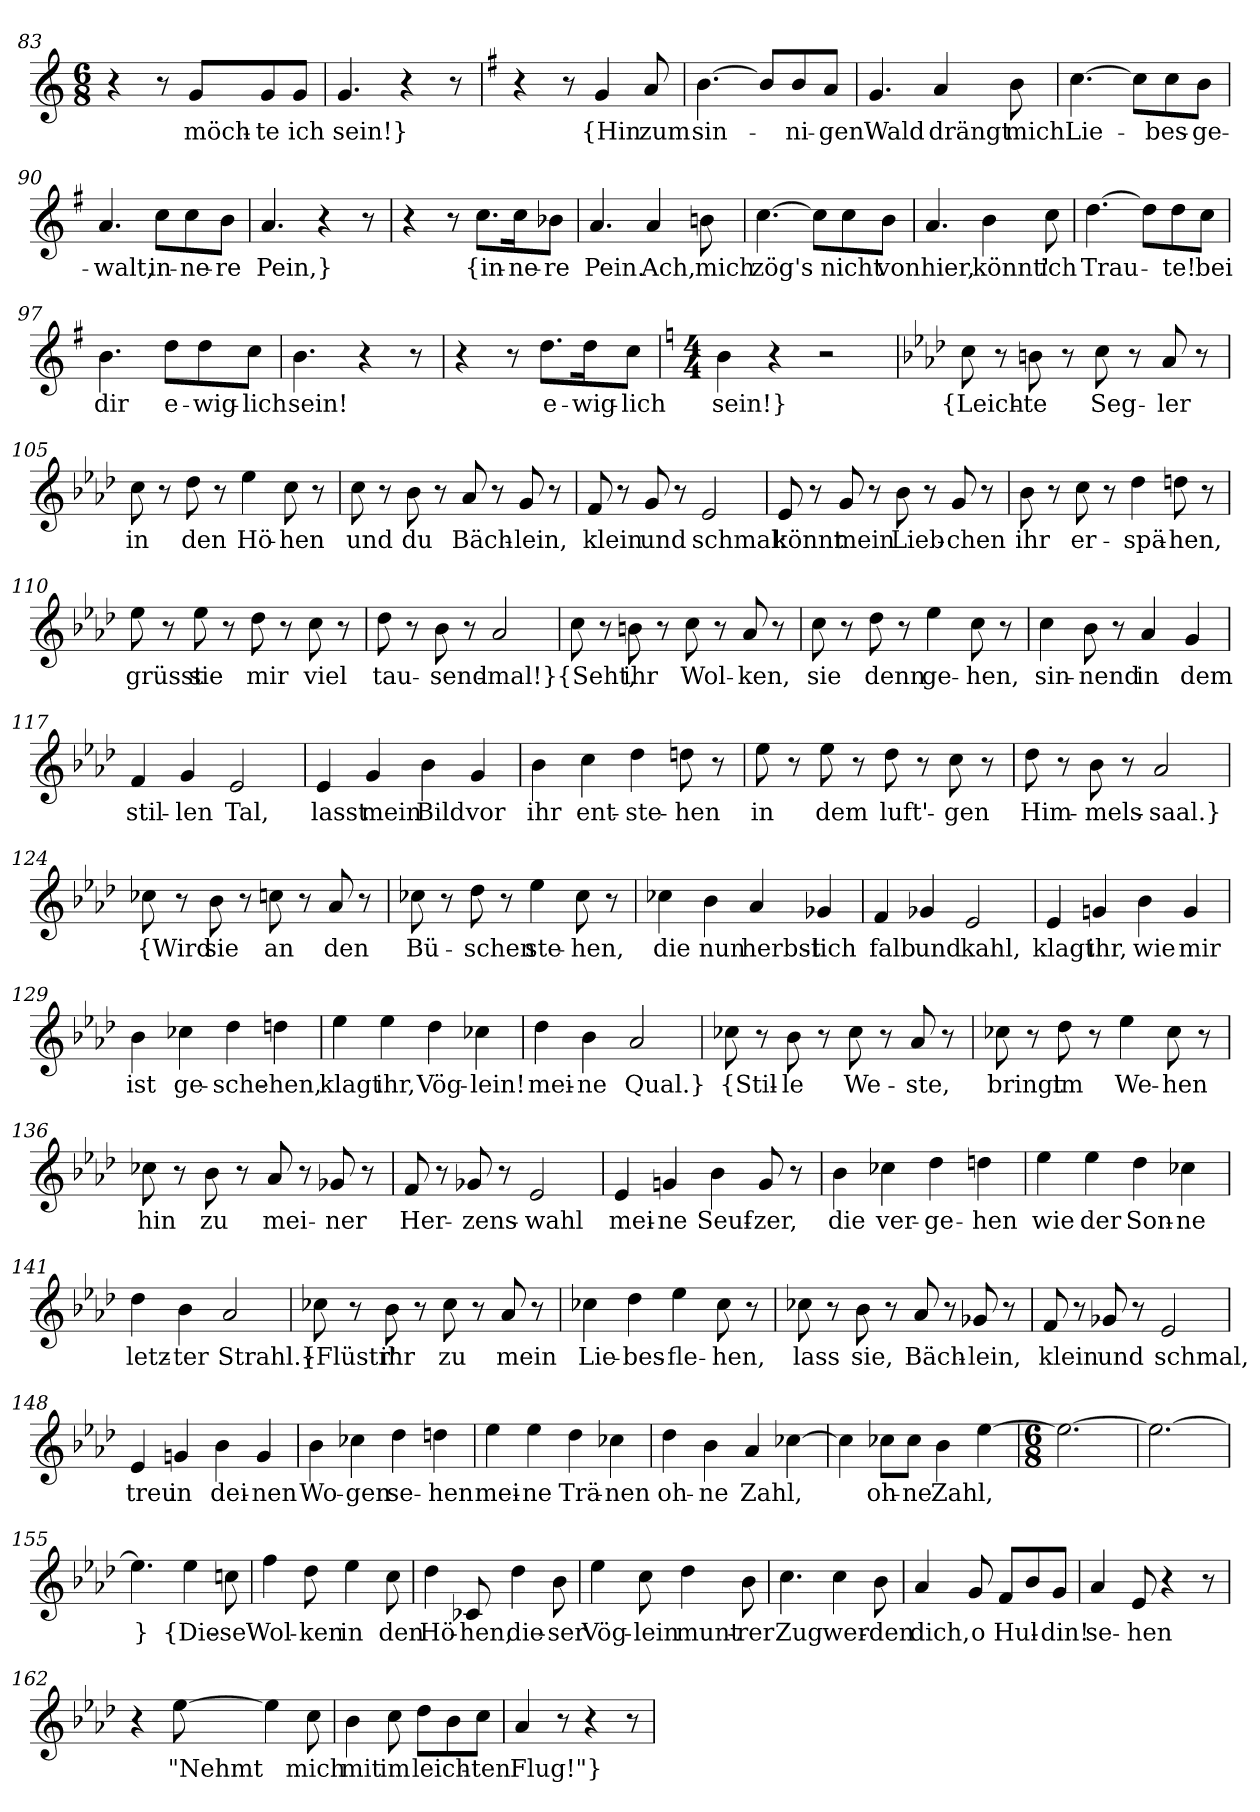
**kern	**text
*part1	*part1
*staff1	*staff1
*clefG2	*
*k[]	*
*M6/8	*
=83	=83
4r	.
8r	.
8g/L	möch-
8g/	-te
8g/J	ich
=84	=84
4.g	sein!}
4r	.
8r	.
=86	=86
*k[f#]	*
4r	.
8r	.
4g	{Hin
8a	zum
=87	=87
[4.b	sin-
8b/L]	.
8b/	-ni-
8a/J	-gen
=88	=88
4.g	Wald
4a	drängt
8b	mich
=89	=89
[4.cc	Lie-
8cc\L]	.
8cc\	-bes-
8b\J	-ge-
=90	=90
4.a	-walt,
8cc\L	in-
8cc\	-ne-
8b\J	-re
=91	=91
4.a	Pein,}
4r	.
8r	.
=92	=92
4r	.
8r	.
8.cc\L	{in-
16cc\K	-ne-
8b-X\J	-re
=93	=93
4.a	Pein.
4a	Ach,
8bn	mich
=94	=94
[4.cc	zög's
8cc\L]	.
8cc\	nicht
8b\J	von
=95	=95
4.a	hier,
4b	könnt'
8cc	ich
=96	=96
[4.dd	Trau-
8dd\L]	.
8dd\	-te!
8cc\J	bei
=97	=97
4.b	dir
8dd\L	e-
8dd\	-wig-
8cc\J	-lich
=98	=98
4.b	sein!
4r	.
8r	.
=99	=99
4r	.
8r	.
8.dd\L	e-
16dd\K	-wig-
8cc\J	-lich
=100	=100
*k[]	*
*M4/4	*
4b	-sein!}
4r	.
2r	.
=104	=104
*k[b-e-a-d-]	*
8cc	{Leich-
8r	.
8bn	-te
8r	.
8cc	Seg-
8r	.
8a-	-ler
8r	.
=105	=105
8cc	in
8r	.
8dd-	den
8r	.
4ee-	Hö-
8cc	-hen
8r	.
=106	=106
8cc	und
8r	.
8b-	du
8r	.
8a-	Bäch-
8r	.
8g	-lein,
8r	.
=107	=107
8f	klein
8r	.
8g	und
8r	.
2e-	schmal:
=108	=108
8e-	könnt
8r	.
8g	mein
8r	.
8b-	Lieb-
8r	.
8g	-chen
8r	.
=109	=109
8b-	ihr
8r	.
8cc	er-
8r	.
4dd-	-spä-
8ddn	-hen,
8r	.
=110	=110
8ee-	grüsst
8r	.
8ee-	sie
8r	.
8dd-	mir
8r	.
8cc	viel
8r	.
=111	=111
8dd-	tau-
8r	.
8b-	-send-
8r	.
2a-	-mal!}
=114	=114
8cc	{Seht,
8r	.
8bn	ihr
8r	.
8cc	Wol-
8r	.
8a-	-ken,
8r	.
=115	=115
8cc	sie
8r	.
8dd-	denn
8r	.
4ee-	ge-
8cc	-hen,
8r	.
=116	=116
4cc	sin-
8b-	-nend
8r	.
4a-	in
4g	dem
=117	=117
4f	stil-
4g	-len
2e-	Tal,
=118	=118
4e-	lasst
4g	mein
4b-	Bild
4g	vor
=119	=119
4b-	ihr
4cc	ent-
4dd-	-ste-
8ddn	-hen
8r	.
=120	=120
8ee-	in
8r	.
8ee-	dem
8r	.
8dd-	luft'-
8r	.
8cc	-gen
8r	.
=121	=121
8dd-	Him-
8r	.
8b-	-mels-
8r	.
2a-	-saal.}
=124	=124
8cc-X	{Wird
8r	.
8b-	sie
8r	.
8ccn	an
8r	.
8a-	den
8r	.
=125	=125
8cc-X	Bü-
8r	.
8dd-	-schen
8r	.
4ee-	ste-
8cc-	-hen,
8r	.
=126	=126
4cc-X	die
4b-	nun
4a-	herbst-
4g-X	-lich
=127	=127
4f	falb
4g-X	und
2e-	kahl,
=128	=128
4e-	klagt
4gn	ihr,
4b-	wie
4g	mir
=129	=129
4b-	ist
4cc-X	ge-
4dd-	-sche-
4ddn	-hen,
=130	=130
4ee-	klagt
4ee-	ihr,
4dd-	Vög-
4cc-X	-lein!
=131	=131
4dd-	mei-
4b-	-ne
2a-	Qual.}
=134	=134
8cc-X	{Stil-
8r	.
8b-	-le
8r	.
8cc-	We-
8r	.
8a-	-ste,
8r	.
=135	=135
8cc-X	bringt
8r	.
8dd-	im
8r	.
4ee-	We-
8cc-	-hen
8r	.
=136	=136
8cc-X	hin
8r	.
8b-	zu
8r	.
8a-	mei-
8r	.
8g-X	-ner
8r	.
=137	=137
8f	Her-
8r	.
8g-X	-zens-
8r	.
2e-	-wahl
=138	=138
4e-	mei-
4gn	-ne
4b-	Seuf-
8g	-zer,
8r	.
=139	=139
4b-	die
4cc-X	ver-
4dd-	-ge-
4ddn	-hen
=140	=140
4ee-	wie
4ee-	der
4dd-	Son-
4cc-X	-ne
=141	=141
4dd-	letz-
4b-	-ter
2a-	Strahl.}
=144	=144
8cc-X	{Flüstr'
8r	.
8b-	ihr
8r	.
8cc-	zu
8r	.
8a-	mein
8r	.
=145	=145
4cc-X	Lie-
4dd-	-bes-
4ee-	-fle-
8cc-	-hen,
8r	.
=146	=146
8cc-X	lass
8r	.
8b-	sie,
8r	.
8a-	Bäch-
8r	.
8g-X	-lein,
8r	.
=147	=147
8f	klein
8r	.
8g-X	und
8r	.
2e-	schmal,
=148	=148
4e-	treu
4gn	in
4b-	dei-
4g	-nen
=149	=149
4b-	Wo-
4cc-X	-gen
4dd-	se-
4ddn	-hen
=150	=150
4ee-	mei-
4ee-	-ne
4dd-	Trä-
4cc-X	-nen
=151	=151
4dd-	oh-
4b-	-ne
4a-	Zahl,
[4cc-X	.
=152	=152
4cc-]	.
8cc-X\L	oh-
8cc-\J	-ne
4b-	Zahl,
[4ee-	.
=153	=153
*M6/8	*
2.ee-_	.
=154	=154
2.ee-_	.
=155	=155
4.ee-]	}
4ee-	{Die-
8ccn	-se
=156	=156
4ff	Wol-
8dd-	-ken
4ee-	in
8cc	den
=157	=157
4dd-	Hö-
8c-X	-hen,
4dd-	die-
8b-	-ser
=158	=158
4ee-	Vög-
8cc	-lein
4dd-	munt-
8b-	-rer
=159	=159
4.cc	Zug
4cc	wer-
8b-	-den
=160	=160
4a-	dich,
8g	o
8f/L	Hul-
8b-/	.
8g/J	-din!
=161	=161
4a-	se-
8e-	-hen
4r	.
8r	.
=162	=162
4r	.
[8ee-	"Nehmt
4ee-]	.
8cc	mich
=163	=163
4b-	mit
8cc	im
8dd-\L	leich-
8b-\	.
8cc\J	-ten
=164	=164
4a-	Flug!"}
8r	.
4r	.
8r	.
=	=
*-	*-
